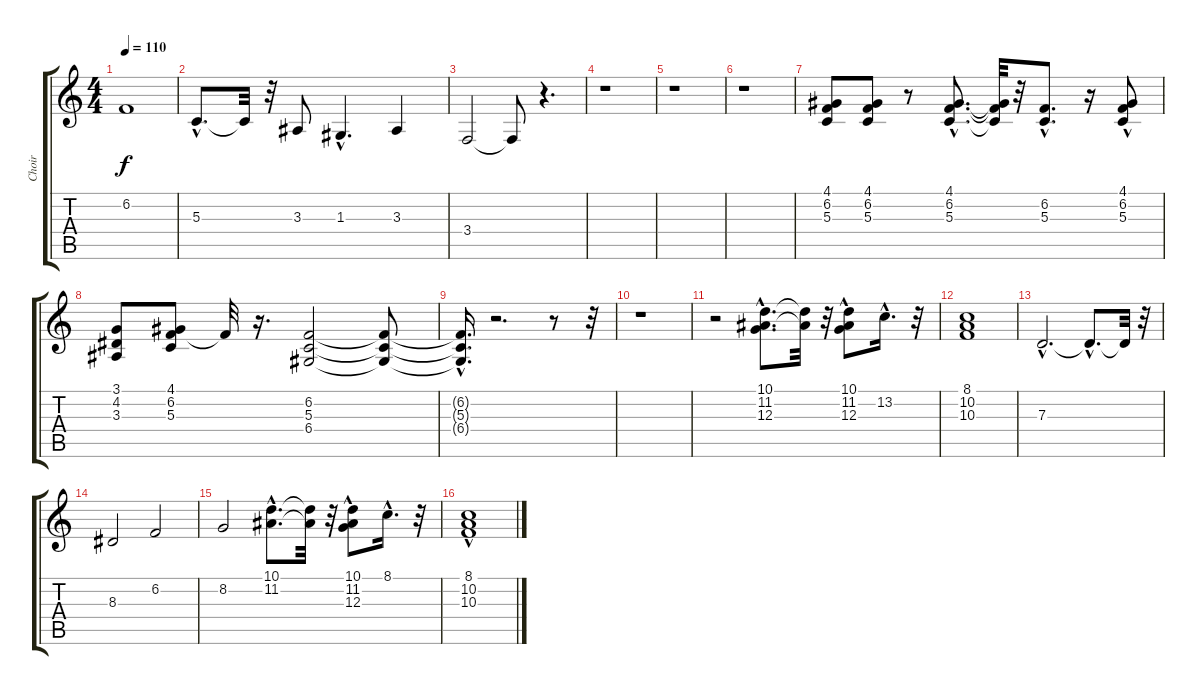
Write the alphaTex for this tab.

\track ("Choir" "Choir") {instrument choiraahs}
\staff {score tabs}
\tuning (E4 B3 G3 D3 A2 E2) {hide}
\ts (4 4)
\tempo 110
\clef g2
\ks c
6.2.1{dy f} |
5.3{hac}.8{d} 5.3{t}.32 r.32 3.3.8 1.3{hac}.4{d} 3.3.4 |
3.4.2 3.4{t}.8 r.4{d} |
r.1 |
r.1 |
r.1 |
(4.1 6.2 5.3).8 (4.1 6.2 5.3).8 r.8 (4.1{hac} 6.2{hac} 5.3{hac}).8{d} (4.1{t} 6.2{t} 5.3{t}).32 r.32 (6.2{hac} 5.3).8{d} r.16 (4.1 6.2 5.3{hac}).8 |
(3.1 4.2 3.3).8 (4.1 6.2 5.3).8 6.2{t}.32 r.16{d} (6.2 5.3 6.4).2 (6.2{t} 5.3{t} 6.4{t}).8 |
(6.2{hac t} 5.3{hac t} 6.4{t}).16{d} r.2{d} r.8 r.32 |
r.1 |
r.2 (10.1{hac} 11.2{hac} 12.3{hac}).8{d} (10.1{t} 11.2{t}).32 r.32 (10.1 11.2{hac} 12.3{hac}).8 13.2{hac}.16{d} r.32 |
(8.1 10.2 10.3).1 |
7.3{hac}.2{d} 7.3{hac t}.8{d} 7.3{t}.32 r.32 |
8.3.2 6.2.2 |
8.2.2 (10.1{hac} 11.2{hac}).8{d} (10.1{t} 11.2{t}).32 r.32 (10.1 11.2 12.3{hac}).8 8.1{hac}.16{d} r.32 |
(8.1 10.2 10.3{hac}).1
